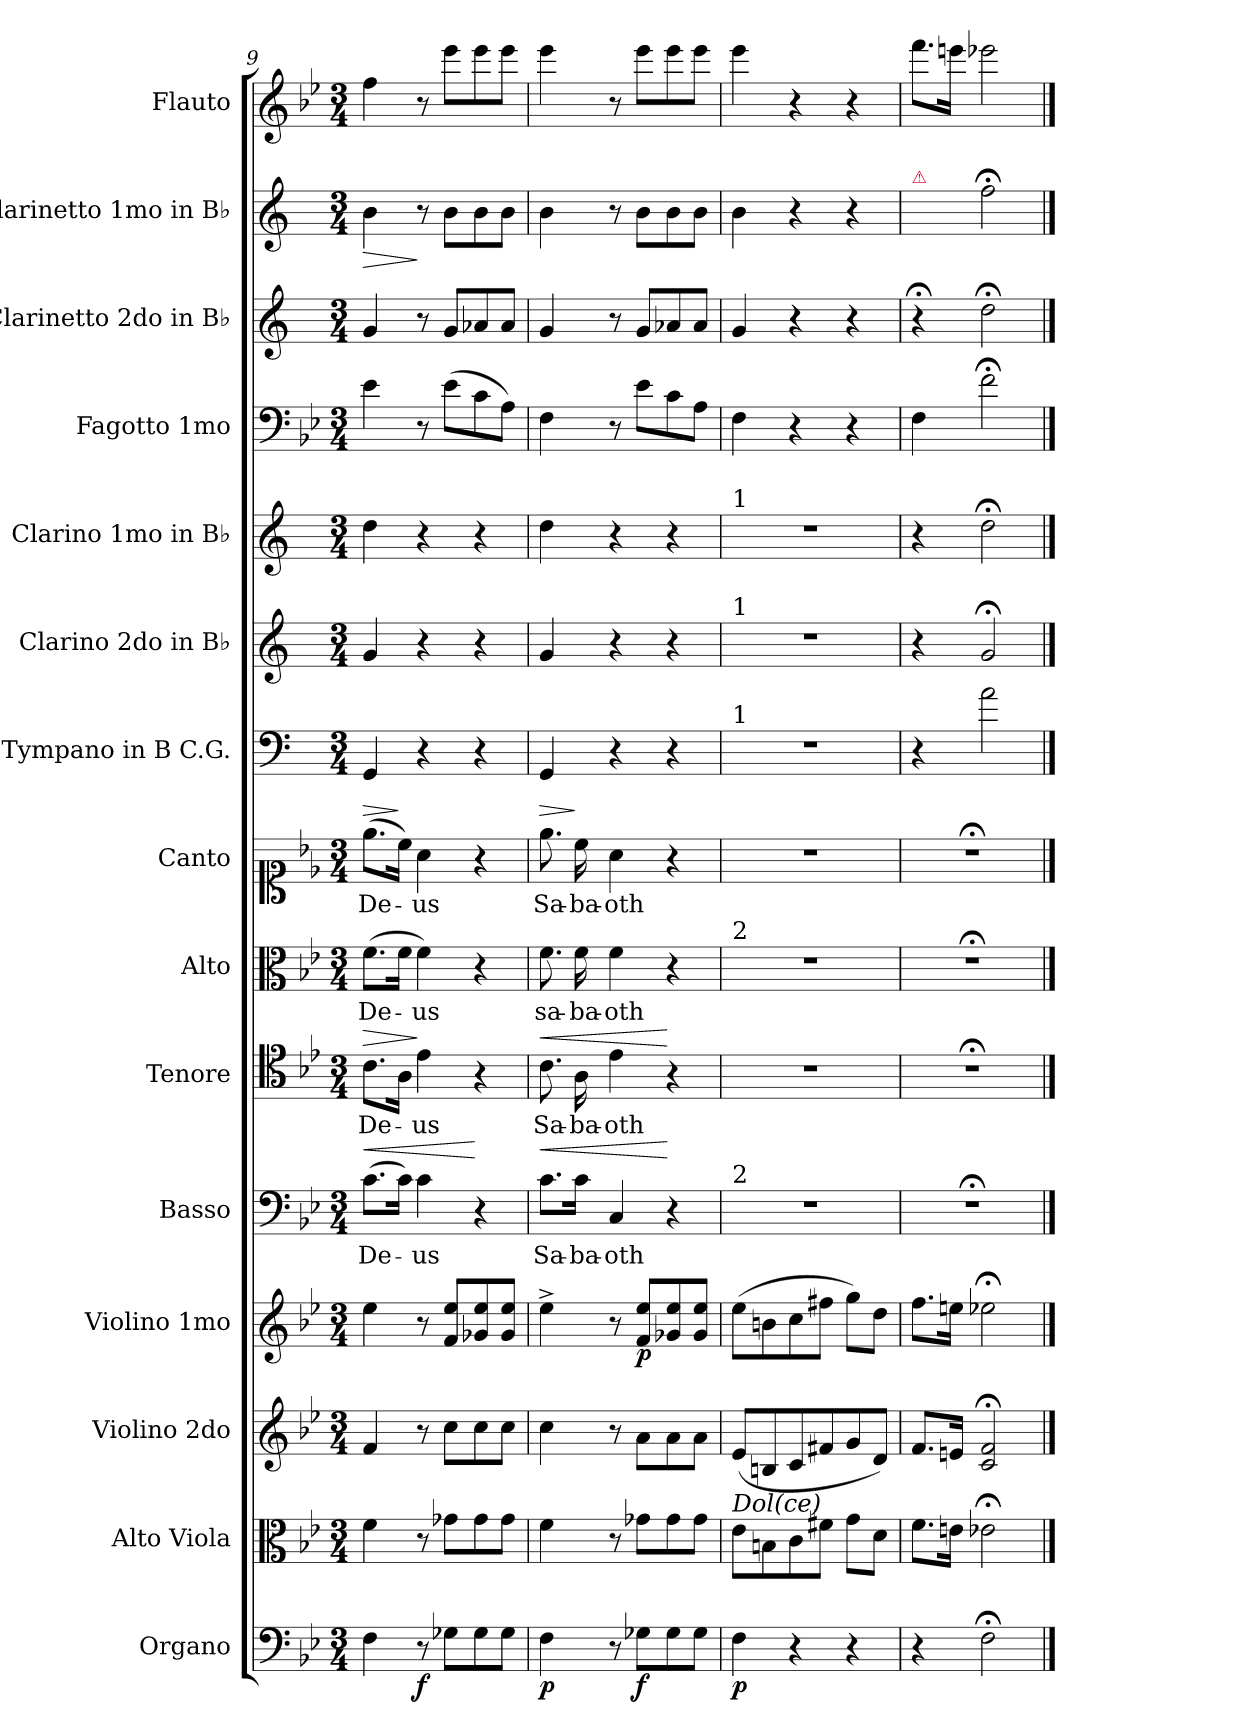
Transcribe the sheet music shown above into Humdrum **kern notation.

**kern	**dynam	**kern	**kern	**kern	**dynam	**kern	**text	**dynam	**kern	**text	**dynam	**kern	**text	**kern	**text	**dynam	**kern	**kern	**kern	**kern	**kern	**kern	**dynam	**kern
*part15	*part15	*part14	*part13	*part12	*part12	*part11	*part11	*part11	*part10	*part10	*part10	*part9	*part9	*part8	*part8	*part8	*part7	*part6	*part5	*part4	*part3	*part2	*part2	*part1
*staff15	*staff15	*staff14	*staff13	*staff12	*staff12	*staff11	*staff11	*staff11	*staff10	*staff10	*staff10	*staff9	*staff9	*staff8	*staff8	*staff8	*staff7	*staff6	*staff5	*staff4	*staff3	*staff2	*staff2	*staff1
*I"Organo	*	*I"Alto Viola	*I"Violino 2do	*I"Violino 1mo	*	*I"Basso	*	*	*I"Tenore	*	*	*I"Alto	*	*I"Canto	*	*	*I"Tympano in B C.G.	*I"Clarino 2do in B♭	*I"Clarino 1mo in B♭	*I"Fagotto 1mo	*I"Clarinetto 2do in B♭	*I"Clarinetto 1mo in B♭	*	*I"Flauto
*I'org	*	*I'a-vla	*	*I'vl I	*	*I'B	*	*	*I'T	*	*	*I'A	*	*	*	*	*	*	*I'clno I	*I'fag	*I'cl II	*I'cl I	*	*I'fl
*clefF4	*	*clefC3	*clefG2	*clefG2	*	*clefF4	*	*	*clefC4	*	*	*clefC3	*	*clefC1	*	*	*clefF4	*clefG2	*clefG2	*clefF4	*clefG2	*clefG2	*	*clefG2
*	*	*	*	*	*	*	*	*	*	*	*	*	*	*	*	*	*ITrd1c2	*ITrd1c2	*ITrd1c2	*	*ITrd1c2	*ITrd1c2	*	*
*k[b-e-]	*	*k[b-e-]	*k[b-e-]	*k[b-e-]	*	*k[b-e-]	*	*	*k[b-e-]	*	*	*k[b-e-]	*	*k[b-e-]	*	*	*k[b-e-]	*k[b-e-]	*k[b-e-]	*k[b-e-]	*k[b-e-]	*k[b-e-]	*	*k[b-e-]
*B-:	*	*B-:	*B-:	*B-:	*	*B-:	*	*	*B-:	*	*	*B-:	*	*B-:	*	*	*B-:	*B-:	*B-:	*B-:	*B-:	*B-:	*	*B-:
*M3/4	*	*M3/4	*M3/4	*M3/4	*	*M3/4	*	*	*M3/4	*	*	*M3/4	*	*M3/4	*	*	*M3/4	*M3/4	*M3/4	*M3/4	*M3/4	*M3/4	*	*M3/4
=9	=9	=9	=9	=9	=9	=9	=9	=9	=9	=9	=9	=9	=9	=9	=9	=9	=9	=9	=9	=9	=9	=9	=9	=9
!	!	!	!	!	!	!	!	!LO:HP:a	!	!	!LO:HP:a	!	!	!	!	!LO:HP:a	!	!	!	!	!	!	!LO:HP:b	!
4F\	.	4f\	4f/	4ee-\	.	(8.c\L	De-	<	8.c\L	De-	>	(8.f\L	De-	(8.ee-\L	De-	>	4FF/	4f/	4cc\	4e-\	4f/	4a\	>	4ff\
.	.	.	.	.	.	16c\Jk)	.	.	16A\Jk	.	.	16f\Jk	.	16cc\Jk)	.	]	.	.	.	.	.	.	.	.
8r	f	8r	8r	8r	.	4c\	-us	.	4e-\	-us	]	4f\)	-us	4a\	-us	.	4r	4r	4r	8r	8r	8r	]	8r
8G-X\L	.	8g-X\L	8cc\L	8f/ 8ee-/L	for	.	.	.	.	.	.	.	.	.	.	.	.	.	.	(8e-\L	8f/L	8a\L	.	8eee-\L
8G-\	.	8g-\	8cc\	8g-X/ 8ee-/	.	4r	.	[	4r	.	.	4r	.	4r	.	.	4r	4r	4r	8c\	8g-X/	8a\	.	8eee-\
8G-\J	.	8g-\J	8cc\J	8g-/ 8ee-/J	.	.	.	.	.	.	.	.	.	.	.	.	.	.	.	8A\J)	8g-/J	8a\J	.	8eee-\J
=10	=10	=10	=10	=10	=10	=10	=10	=10	=10	=10	=10	=10	=10	=10	=10	=10	=10	=10	=10	=10	=10	=10	=10	=10
!	!	!	!	!	!	!	!	!LO:HP:a	!	!	!LO:HP:a	!	!	!	!	!LO:HP:a	!	!	!	!	!	!	!	!
4F\	p	4f\	4cc\	4ee-^\	.	8.c\L	Sa-	<	8.c\	Sa-	<	8.f\	sa-	8.ee-\	Sa-	>	4FF/	4f/	4cc\	4F\	4f/	4a\	.	4eee-\
.	.	.	.	.	.	16c\Jk	-ba-	.	16A\	-ba-	.	16f\	-ba-	16cc\	-ba-	]	.	.	.	.	.	.	.	.
8r	.	8r	8r	8r	.	4C/	-oth	.	4e-\	-oth	.	4f\	-oth	4a\	-oth	.	4r	4r	4r	8r	8r	8r	.	8r
8G-X\L	f	8g-X\L	8a\L	8f/ 8ee-/L	p	.	.	.	.	.	.	.	.	.	.	.	.	.	.	8e-\L	8f/L	8a\L	.	8eee-\L
8G-\	.	8g-\	8a\	8g-X/ 8ee-/	.	4r	.	[	4r	.	[	4r	.	4r	.	.	4r	4r	4r	8c\	8g-X/	8a\	.	8eee-\
8G-\J	.	8g-\J	8a\J	8g-/ 8ee-/J	.	.	.	.	.	.	.	.	.	.	.	.	.	.	.	8A\J	8g-/J	8a\J	.	8eee-\J
=11	=11	=11	=11	=11	=11	=11	=11	=11	=11	=11	=11	=11	=11	=11	=11	=11	=11	=11	=11	=11	=11	=11	=11	=11
!	!	!	!	!	!	!	!	!	!	!	!	!	!	!	!	!	!	!	!LO:TX:a:t=1	!	!	!	!	!
!	!	!	!	!	!	!	!	!	!	!	!	!	!	!	!	!	!	!LO:TX:a:t=1	!	!	!	!	!	!
!	!	!	!	!	!	!	!	!	!	!	!	!	!	!	!	!	!LO:TX:a:t=1	!	!	!	!	!	!	!
!	!	!	!	!	!	!	!	!	!	!	!	!LO:TX:a:t=2	!	!	!	!	!	!	!	!	!	!	!	!
!	!	!	!	!	!	!LO:TX:a:t=2	!	!	!	!	!	!	!	!	!	!	!	!	!	!	!	!	!	!
!	!	!LO:TX:a:i:t=Dol(ce)	!	!	!	!	!	!	!	!	!	!	!	!	!	!	!	!	!	!	!	!	!	!
4F\	p	8e-\L	(8e-/L	(8ee-\L	.	2.r	.	.	2.r	.	.	2.r	.	2.r	.	.	2.r	2.r	2.r	4F\	4f/	4a\	.	4eee-\
.	.	8Bn\	8Bn/	8bn\	.	.	.	.	.	.	.	.	.	.	.	.	.	.	.	.	.	.	.	.
4r	.	8c\	8c/	8cc\	.	.	.	.	.	.	.	.	.	.	.	.	.	.	.	4r	4r	4r	.	4r
.	.	8f#X\J	8f#X/	8ff#X\J	.	.	.	.	.	.	.	.	.	.	.	.	.	.	.	.	.	.	.	.
4r	.	8g\L	8g/	8gg\L)	.	.	.	.	.	.	.	.	.	.	.	.	.	.	.	4r	4r	4r	.	4r
.	.	8d\J	8d/J)	8dd\J	.	.	.	.	.	.	.	.	.	.	.	.	.	.	.	.	.	.	.	.
=12	=12	=12	=12	=12	=12	=12	=12	=12	=12	=12	=12	=12	=12	=12	=12	=12	=12	=12	=12	=12	=12	=12	=12	=12
!	!	!	!	!	!	!	!	!	!	!	!	!	!	!	!	!	!	!	!	!	!	!LO:TX:a:color=crimson:t=⚠	!	!
4r	.	8.f\L	8.f/L	8.ff\L	.	2.r;<	.	.	2.r;<	.	.	2.r;<	.	2.r;<	.	.	4r	4r	4r	4F\	4r;<	4ryy	.	8.fff\L
.	.	16en\Jk	16en/Jk	16een\Jk	.	.	.	.	.	.	.	.	.	.	.	.	.	.	.	.	.	.	.	16eeen\Jk
2F;<\	.	2e-X;<\	2c;</ 2f;</	2ee-X;<\	.	.	.	.	.	.	.	.	.	.	.	.	2g	2f;</	2cc;<\	2f;<\	2cc;<\	2ee-;<\	.	2eee-X\
==	==	==	==	==	==	==	==	==	==	==	==	==	==	==	==	==	==	==	==	==	==	==	==	==
*-	*-	*-	*-	*-	*-	*-	*-	*-	*-	*-	*-	*-	*-	*-	*-	*-	*-	*-	*-	*-	*-	*-	*-	*-
